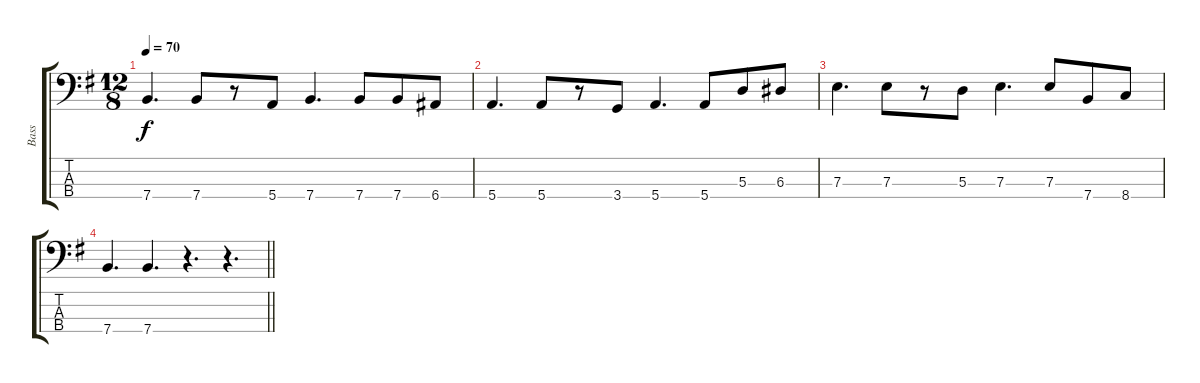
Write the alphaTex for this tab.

\track ("Bass" "Bass") {instrument acousticbass}
\staff {score tabs}
\tuning (G2 D2 A1 E1) {hide}
\ts (12 8)
\tempo 70
\clef f4
\ks eminor
7.4.4{d dy f instrument acousticbass} 7.4.8 r.8 5.4.8 7.4.4{d} 7.4.8 7.4.8 6.4.8 |
5.4.4{d} 5.4.8 r.8 3.4.8 5.4.4{d} 5.4.8 5.3.8 6.3.8 |
7.3.4{d} 7.3.8 r.8 5.3.8 7.3.4{d} 7.3.8 7.4.8 8.4.8 |
\barLineRight lightlight
7.4.4{d} 7.4.4{d} r.4{d} r.4{d}
